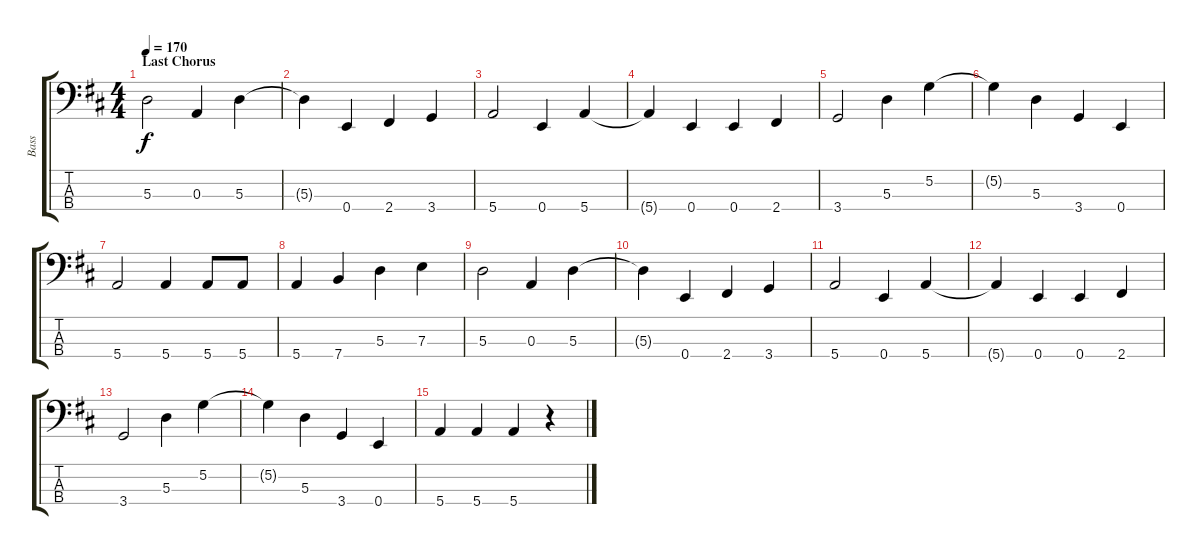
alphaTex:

\track ("Bass" "Bass") {instrument electricbassfinger}
\staff {score tabs}
\tuning (G2 D2 A1 E1) {hide}
\ts (4 4)
\section ("" "Last Chorus")
\tempo 170
\clef f4
\ks d
5.3.2{dy f} 0.3.4 5.3.4 |
5.3{t}.4 0.4.4 2.4.4 3.4.4 |
5.4.2 0.4.4 5.4.4 |
5.4{t}.4 0.4.4 0.4.4 2.4.4 |
3.4.2 5.3.4 5.2.4 |
5.2{t}.4 5.3.4 3.4.4 0.4.4 |
5.4.2 5.4.4 5.4.8 5.4.8 |
5.4.4 7.4.4 5.3.4 7.3.4 |
5.3.2 0.3.4 5.3.4 |
5.3{t}.4 0.4.4 2.4.4 3.4.4 |
5.4.2 0.4.4 5.4.4 |
5.4{t}.4 0.4.4 0.4.4 2.4.4 |
3.4.2 5.3.4 5.2.4 |
5.2{t}.4 5.3.4 3.4.4 0.4.4 |
5.4.4 5.4.4 5.4.4 r.4
